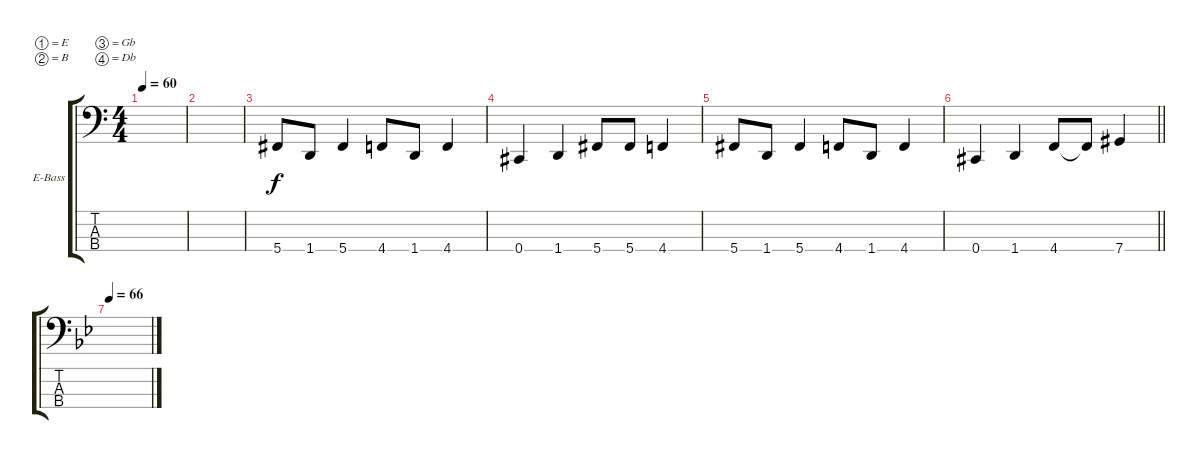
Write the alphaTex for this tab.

\bracketExtendMode groupsimilarinstruments
\firstSystemTrackNameOrientation horizontal
\otherSystemsTrackNameOrientation horizontal
\track ("Distorted Bass w/Delay" "E-Bass") {instrument electricbassfinger}
\staff {score tabs}
\tuning (E2 B1 Gb1 Db1)
\ts (4 4)
\tempo 60
\clef f4
\ks c
|
|
5.4.8 1.4.8 5.4.4 4.4.8 1.4.8 4.4.4 |
0.4.4 1.4.4 5.4.8 5.4.8 4.4.4 |
5.4.8 1.4.8 5.4.4 4.4.8 1.4.8 4.4.4 |
\barLineRight lightlight
0.4.4 1.4.4 4.4.8 4.4{t}.8 7.4.4 |
\tempo 66
\ks gminor
